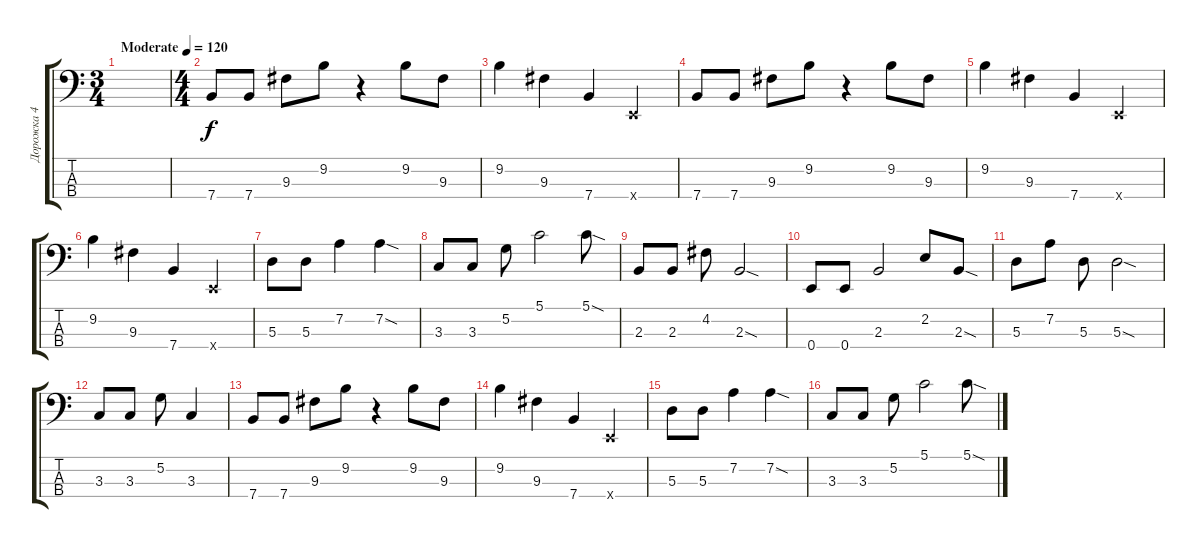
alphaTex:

\track ("Дорожка 4" "Дорожка 4") {instrument electricbasspick}
\staff {score tabs}
\tuning (G2 D2 A1 E1) {hide}
\ts (3 4)
\tempo (120 "Moderate")
\clef f4
\ks c
|
\ts (4 4)
7.4.8 7.4.8 9.3.8 9.2.8 r.4 9.2.8 9.3.8 |
9.2.4 9.3.4 7.4.4 0.4{x}.4 |
7.4.8 7.4.8 9.3.8 9.2.8 r.4 9.2.8 9.3.8 |
9.2.4 9.3.4 7.4.4 0.4{x}.4 |
9.2.4 9.3.4 7.4.4 0.4{x}.4 |
5.3.8 5.3.8 7.2.4 7.2{sod}.4 |
3.3.8 3.3.8 5.2.8 5.1.2 5.1{sod}.8 |
2.3.8 2.3.8 4.2.8 2.3{sod}.2 |
0.4.8 0.4.8 2.3.2 2.2.8 2.3{sod}.8 |
5.3.8 7.2.8 5.3.8 5.3{sod}.2 |
3.3.8 3.3.8 5.2.8 3.3.4 |
7.4.8 7.4.8 9.3.8 9.2.8 r.4 9.2.8 9.3.8 |
9.2.4 9.3.4 7.4.4 0.4{x}.4 |
5.3.8 5.3.8 7.2.4 7.2{sod}.4 |
3.3.8 3.3.8 5.2.8 5.1.2 5.1{sod}.8
